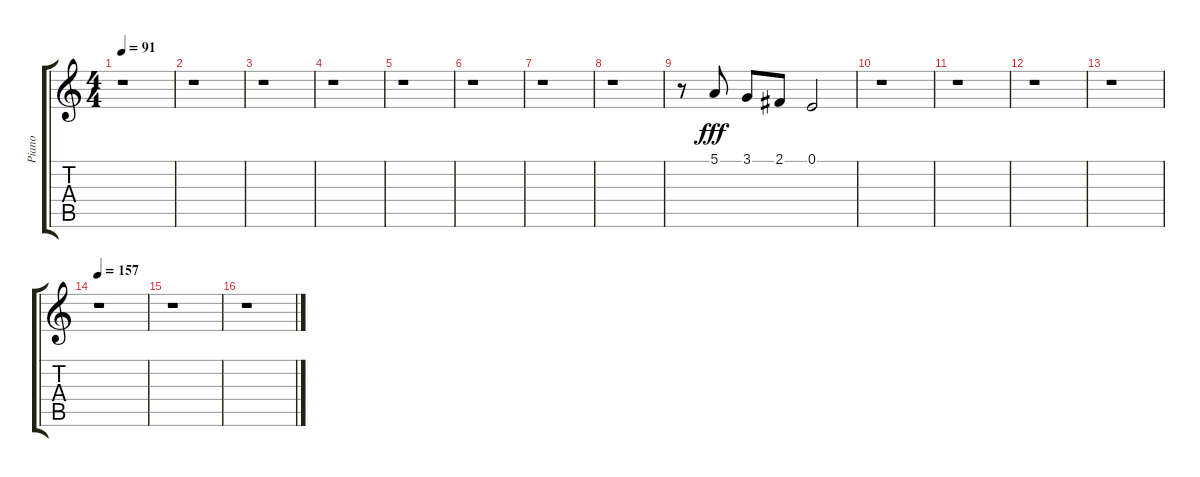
\track ("Piano" "Piano") {instrument acousticgrandpiano}
\staff {score tabs}
\tuning (E4 B3 G3 D3 A2 E2) {hide}
\ts (4 4)
\tempo 91
\clef g2
\ks c
r.1{dy f} |
r.1 |
r.1 |
r.1 |
r.1 |
r.1 |
r.1 |
r.1 |
r.8 5.1.8{dy fff volume 14} 3.1.8 2.1.8 0.1.2 |
r.1 |
r.1 |
r.1 |
r.1 |
\tempo 157
r.1 |
r.1 |
r.1
